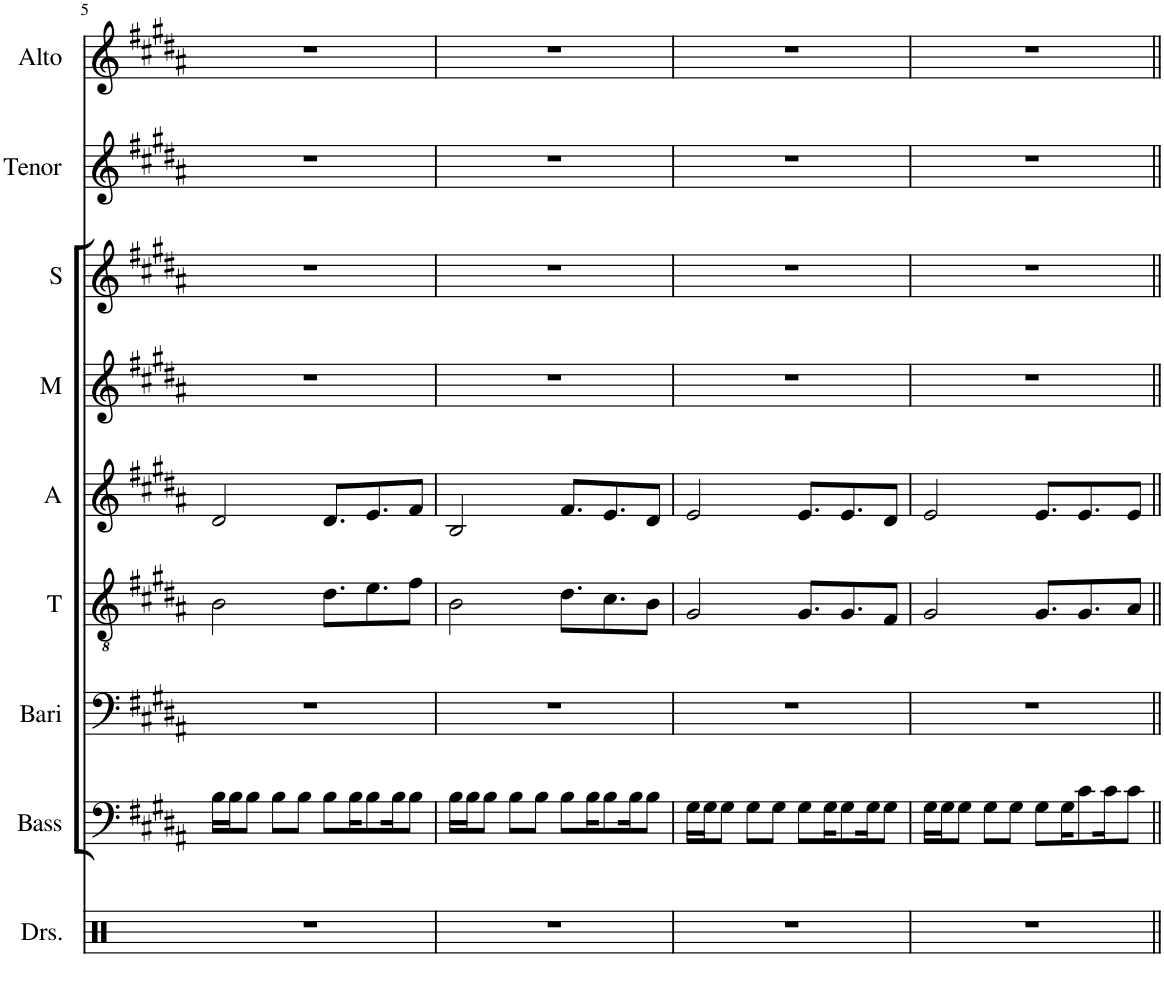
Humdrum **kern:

**kern	**kern	**kern	**kern	**kern	**kern	**kern	**kern	**kern
*part9	*part8	*part7	*part6	*part5	*part4	*part3	*part2	*part1
*staff9	*staff8	*staff7	*staff6	*staff5	*staff4	*staff3	*staff2	*staff1
*I"Drumset	*I"Bass	*I"Baritone	*I"Tenor	*I"Alto	*I"Mezzo	*I"Soprano	*I"Tenor	*I"Alto
*I'Drs.	*I'Bass	*I'Bari	*I'T	*I'A	*I'M	*I'S	*I'Tenor	*I'Alto
!!LO:PB:g=z
*clefX	*clefF4	*clefF4	*clefGv2	*clefG2	*clefG2	*clefG2	*clefG2	*clefG2
*k[]	*k[f#c#g#d#a#]	*k[f#c#g#d#a#]	*k[f#c#g#d#a#]	*k[f#c#g#d#a#]	*k[f#c#g#d#a#]	*k[f#c#g#d#a#]	*k[f#c#g#d#a#]	*k[f#c#g#d#a#]
*M4/4	*M4/4	*M4/4	*M4/4	*M4/4	*M4/4	*M4/4	*M4/4	*M4/4
=5	=5	=5	=5	=5	=5	=5	=5	=5
1r	16B\LL	1r	2B\	2d#/	1r	1r	1r	1r
.	16B\J	.	.	.	.	.	.	.
.	8B\J	.	.	.	.	.	.	.
.	8B\L	.	.	.	.	.	.	.
.	8B\J	.	.	.	.	.	.	.
.	8B\L	.	8.d#\L	8.d#/L	.	.	.	.
.	16B\K	.	.	.	.	.	.	.
.	8B\	.	8.e\	8.e/	.	.	.	.
.	16B\K	.	.	.	.	.	.	.
.	8B\J	.	8f#\J	8f#/J	.	.	.	.
=6	=6	=6	=6	=6	=6	=6	=6	=6
1r	16B\LL	1r	2B\	2B/	1r	1r	1r	1r
.	16B\J	.	.	.	.	.	.	.
.	8B\J	.	.	.	.	.	.	.
.	8B\L	.	.	.	.	.	.	.
.	8B\J	.	.	.	.	.	.	.
.	8B\L	.	8.d#\L	8.f#/L	.	.	.	.
.	16B\K	.	.	.	.	.	.	.
.	8B\	.	8.c#\	8.e/	.	.	.	.
.	16B\K	.	.	.	.	.	.	.
.	8B\J	.	8B\J	8d#/J	.	.	.	.
=7	=7	=7	=7	=7	=7	=7	=7	=7
1r	16G#\LL	1r	2G#/	2e/	1r	1r	1r	1r
.	16G#\J	.	.	.	.	.	.	.
.	8G#\J	.	.	.	.	.	.	.
.	8G#\L	.	.	.	.	.	.	.
.	8G#\J	.	.	.	.	.	.	.
.	8G#\L	.	8.G#/L	8.e/L	.	.	.	.
.	16G#\K	.	.	.	.	.	.	.
.	8G#\	.	8.G#/	8.e/	.	.	.	.
.	16G#\K	.	.	.	.	.	.	.
.	8G#\J	.	8F#/J	8d#/J	.	.	.	.
=8	=8	=8	=8	=8	=8	=8	=8	=8
1r	16G#\LL	1r	2G#/	2e/	1r	1r	1r	1r
.	16G#\J	.	.	.	.	.	.	.
.	8G#\J	.	.	.	.	.	.	.
.	8G#\L	.	.	.	.	.	.	.
.	8G#\J	.	.	.	.	.	.	.
.	8G#\L	.	8.G#/L	8.e/L	.	.	.	.
.	16G#\K	.	.	.	.	.	.	.
.	8c#\	.	8.G#/	8.e/	.	.	.	.
.	16c#\K	.	.	.	.	.	.	.
.	8c#\J	.	8A#/J	8e/J	.	.	.	.
=||	=||	=||	=||	=||	=||	=||	=||	=||
*-	*-	*-	*-	*-	*-	*-	*-	*-
